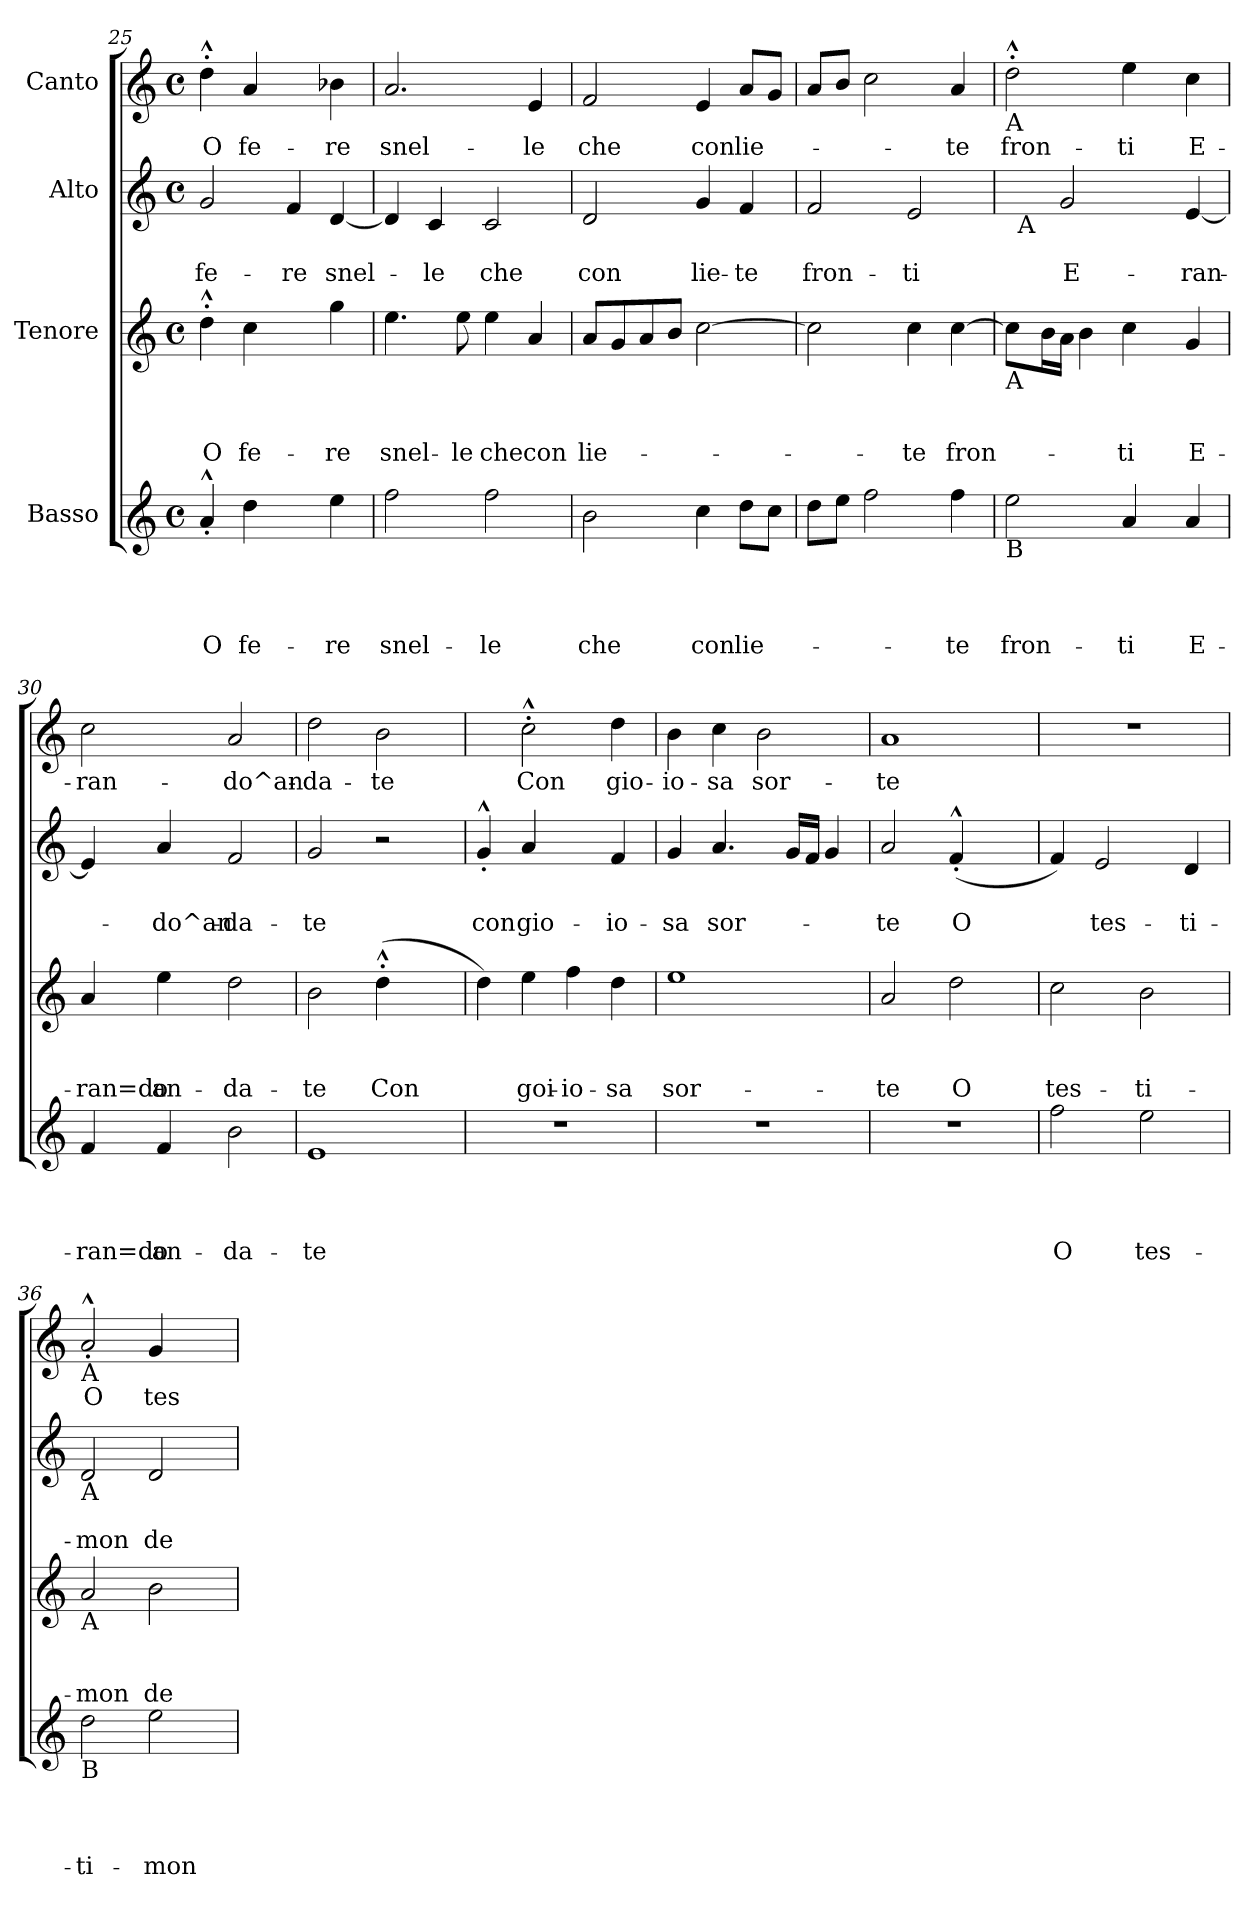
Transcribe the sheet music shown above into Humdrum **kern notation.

**kern	**text	**text	**text	**text	**kern	**text	**text	**text	**kern	**text	**text	**kern	**text
*part4	*part4	*part4	*part4	*part4	*part3	*part3	*part3	*part3	*part2	*part2	*part2	*part1	*part1
*staff4	*staff4	*staff4	*staff4	*staff4	*staff3	*staff3	*staff3	*staff3	*staff2	*staff2	*staff2	*staff1	*staff1
*I"Basso	*	*	*	*	*I"Tenore	*	*	*	*I"Alto	*	*	*I"Canto	*
*clefG2	*	*	*	*	*clefG2	*	*	*	*clefG2	*	*	*clefG2	*
*k[]	*	*	*	*	*k[]	*	*	*	*k[]	*	*	*k[]	*
*C:	*	*	*	*	*C:	*	*	*	*C:	*	*	*C:	*
*M4/4	*	*	*	*	*M4/4	*	*	*	*M4/4	*	*	*M4/4	*
*met(c)	*	*	*	*	*met(c)	*	*	*	*met(c)	*	*	*met(c)	*
=25	=25	=25	=25	=25	=25	=25	=25	=25	=25	=25	=25	=25	=25
!	!	!	!	!LO:LY:b	!	!	!	!LO:LY:b	!	!	!LO:LY:b	!	!LO:LY:b
4a^^<'</	.	.	.	O	4dd^^>'>\	.	.	O	2g/	.	fe-	4dd^^>'>\	O
!	!	!	!	!LO:LY:b	!	!	!	!LO:LY:b	!	!	!	!	!LO:LY:b
4dd\	.	.	.	fe-	4cc\	.	.	fe-	.	.	.	4a/	fe-
!	!	!	!	!	!	!	!	!	!	!	!LO:LY:b	!	!
4ryy	.	.	.	.	4ryy	.	.	.	4f/	.	-re	4ryy	.
!	!	!	!	!LO:LY:b	!	!	!	!LO:LY:b	!	!	!LO:LY:b	!	!LO:LY:b
4ee\	.	.	.	-re	4gg\	.	.	-re	[<4d/	.	snel-	4b-X\	-re
=26	=26	=26	=26	=26	=26	=26	=26	=26	=26	=26	=26	=26	=26
!	!	!	!	!LO:LY:b	!	!	!	!LO:LY:b	!	!	!	!	!LO:LY:b
2ff\	.	.	.	snel-	4.ee\	.	.	snel-	4d/]	.	.	2.a/	snel-
!	!	!	!	!	!	!	!	!	!	!	!LO:LY:b	!	!
.	.	.	.	.	.	.	.	.	4c/	.	-le	.	.
!	!	!	!	!	!	!	!	!LO:LY:b	!	!	!	!	!
.	.	.	.	.	8ee\	.	.	-le	.	.	.	.	.
!	!	!	!	!LO:LY:b	!	!	!	!LO:LY:b	!	!	!LO:LY:b	!	!
2ff\	.	.	.	-le	4ee\	.	.	che	2c/	.	che	.	.
!	!	!	!	!	!	!	!	!LO:LY:b	!	!	!	!	!LO:LY:b
.	.	.	.	.	4a/	.	.	con	.	.	.	4e/	-le
=27	=27	=27	=27	=27	=27	=27	=27	=27	=27	=27	=27	=27	=27
!	!	!	!	!LO:LY:b	!	!	!	!LO:LY:b	!	!	!LO:LY:b	!	!LO:LY:b
2b\	.	.	.	che	8a/L	.	.	lie-	2d/	.	con	2f/	che
.	.	.	.	.	8g/	.	.	.	.	.	.	.	.
.	.	.	.	.	8a/	.	.	.	.	.	.	.	.
.	.	.	.	.	8b/J	.	.	.	.	.	.	.	.
!	!	!	!	!LO:LY:b	!	!	!	!	!	!	!LO:LY:b	!	!LO:LY:b
4cc\	.	.	.	con	[>2cc\	.	.	.	4g/	.	lie-	4e/	con
!	!	!	!	!LO:LY:b	!	!	!	!	!	!	!LO:LY:b	!	!LO:LY:b
8dd\L	.	.	.	lie-	.	.	.	.	4f/	.	-te	8a/L	lie-
8cc\J	.	.	.	.	.	.	.	.	.	.	.	8g/J	.
=28	=28	=28	=28	=28	=28	=28	=28	=28	=28	=28	=28	=28	=28
!	!	!	!	!	!	!	!	!	!	!	!LO:LY:b	!	!
8dd\L	.	.	.	.	2cc\]	.	.	.	2f/	.	fron-	8a/L	.
8ee\J	.	.	.	.	.	.	.	.	.	.	.	8b/J	.
2ff\	.	.	.	.	.	.	.	.	.	.	.	2cc\	.
!	!	!	!	!	!	!	!	!LO:LY:b	!	!	!LO:LY:b	!	!
.	.	.	.	.	4cc\	.	.	-te	2e/	.	-ti	.	.
!	!	!	!	!LO:LY:b	!	!	!	!LO:LY:b	!	!	!	!	!LO:LY:b
4ff\	.	.	.	-te	[<4cc\	.	.	fron-	.	.	.	4a/	-te
!!LO:LB:g=z
=29	=29	=29	=29	=29	=29	=29	=29	=29	=29	=29	=29	=29	=29
!	!	!	!	!	!	!	!	!	!	!	!	!LO:TX:b:t=A	!
!	!	!	!	!	!LO:TX:b:t=A	!	!	!	!	!	!	!	!
!LO:TX:b:t=B	!	!	!	!	!	!	!	!	!	!	!	!	!
!	!	!	!	!LO:LY:b	!	!	!	!	!	!	!	!	!LO:LY:b
*	*	*	*	*	*	*	*	*	*^	*	*	*	*
2ee\	.	.	.	fron-	8cc\L]	.	.	.	8.ryy	32ryy	.	.	2dd^^>'>\	fron-
!	!	!	!	!	!	!	!	!	!	!LO:TX:b:t=A	!	!	!	!
.	.	.	.	.	.	.	.	.	.	2ryy	.	.	.	.
.	.	.	.	.	16b\L	.	.	.	.	.	.	.	.	.
!	!	!	!	!	!	!	!	!	!	!	!	!LO:LY:b	!	!
.	.	.	.	.	16a\JJ	.	.	.	2g/	.	.	E-	.	.
.	.	.	.	.	4b\	.	.	.	.	.	.	.	.	.
!	!	!	!	!LO:LY:b	!	!	!	!LO:LY:b	!	!	!	!	!	!LO:LY:b
4a/	.	.	.	-ti	4cc\	.	.	-ti	.	.	.	.	4ee\	-ti
.	.	.	.	.	.	.	.	.	.	4...ryy	.	.	.	.
.	.	.	.	.	.	.	.	.	16ryy	.	.	.	.	.
!	!	!	!	!LO:LY:b	!	!	!	!LO:LY:b	!	!	!	!LO:LY:b	!	!LO:LY:b
4a/	.	.	.	E-	4g/	.	.	E-	[<4e/	.	.	-ran-	4cc\	E-
=30	=30	=30	=30	=30	=30	=30	=30	=30	=30	=30	=30	=30	=30	=30
!	!	!	!	!LO:LY:b	!	!	!	!LO:LY:b	!	!	!	!	!	!LO:LY:b
*	*	*	*	*	*	*	*	*	*v	*v	*	*	*	*
4f/	.	.	.	-ran=do	4a/	.	.	-ran=do	4e/]	.	.	2cc\	-ran-
!	!	!	!	!LO:LY:b	!	!	!	!LO:LY:b	!	!	!LO:LY:b	!	!
4f/	.	.	.	an-	4ee\	.	.	an-	4a/	.	-do^an-	.	.
!	!	!	!	!LO:LY:b	!	!	!	!LO:LY:b	!	!	!LO:LY:b	!	!LO:LY:b
2b\	.	.	.	-da-	2dd\	.	.	-da-	2f/	.	-da-	2a/	-do^an-
=31	=31	=31	=31	=31	=31	=31	=31	=31	=31	=31	=31	=31	=31
!	!	!	!	!LO:LY:b	!	!	!	!LO:LY:b	!	!	!LO:LY:b	!	!LO:LY:b
1e	.	.	.	-te	2b\	.	.	-te	2g/	.	-te	2dd\	-da-
!	!	!	!	!	!	!	!	!LO:LY:b	!	!	!	!	!LO:LY:b
.	.	.	.	.	(>4dd^^>'>\	.	.	Con	2r	.	.	2b\	-te
.	.	.	.	.	4ryy	.	.	.	.	.	.	.	.
=32	=32	=32	=32	=32	=32	=32	=32	=32	=32	=32	=32	=32	=32
!	!	!	!	!	!	!	!	!	!	!	!LO:LY:b	!	!
1r	.	.	.	.	4dd\)	.	.	.	4g^^<'</	.	con	4ryy	.
!	!	!	!	!	!	!	!	!LO:LY:b	!	!	!LO:LY:b	!	!LO:LY:b
.	.	.	.	.	4ee\	.	.	goi-	4a/	.	gio-	2cc^^>'>\	Con
!	!	!	!	!	!	!	!	!LO:LY:b	!	!	!	!	!
.	.	.	.	.	4ff\	.	.	-io-	4ryy	.	.	.	.
!	!	!	!	!	!	!	!	!LO:LY:b	!	!	!LO:LY:b	!	!LO:LY:b
.	.	.	.	.	4dd\	.	.	-sa	4f/	.	-io-	4dd\	gio-
=33	=33	=33	=33	=33	=33	=33	=33	=33	=33	=33	=33	=33	=33
!	!	!	!	!	!	!	!	!LO:LY:b	!	!	!LO:LY:b	!	!LO:LY:b
1r	.	.	.	.	1ee	.	.	sor-	4g/	.	-sa	4b\	-io-
!	!	!	!	!	!	!	!	!	!	!	!LO:LY:b	!	!LO:LY:b
.	.	.	.	.	.	.	.	.	4.a/	.	sor-	4cc\	-sa
!	!	!	!	!	!	!	!	!	!	!	!	!	!LO:LY:b
.	.	.	.	.	.	.	.	.	.	.	.	2b\	sor-
.	.	.	.	.	.	.	.	.	16g/LL	.	.	.	.
.	.	.	.	.	.	.	.	.	16f/JJ	.	.	.	.
.	.	.	.	.	.	.	.	.	4g/	.	.	.	.
=34	=34	=34	=34	=34	=34	=34	=34	=34	=34	=34	=34	=34	=34
!	!	!	!	!	!	!	!	!LO:LY:b	!	!	!LO:LY:b	!	!LO:LY:b
1r	.	.	.	.	2a/	.	.	-te	2a/	.	-te	1a	-te
!	!	!	!	!	!	!	!	!LO:LY:b	!	!	!LO:LY:b	!	!
.	.	.	.	.	2dd\	.	.	O	(<4f^^<'</	.	O	.	.
.	.	.	.	.	.	.	.	.	4ryy	.	.	.	.
=35	=35	=35	=35	=35	=35	=35	=35	=35	=35	=35	=35	=35	=35
!	!	!	!	!LO:LY:b	!	!	!	!LO:LY:b	!	!	!	!	!
2ff\	.	.	.	O	2cc\	.	.	tes-	4f/)	.	.	1r	.
!	!	!	!	!	!	!	!	!	!	!	!LO:LY:b	!	!
.	.	.	.	.	.	.	.	.	2e/	.	tes-	.	.
!	!	!	!	!LO:LY:b	!	!	!	!LO:LY:b	!	!	!	!	!
2ee\	.	.	.	tes-	2b\	.	.	-ti-	.	.	.	.	.
!	!	!	!	!	!	!	!	!	!	!	!LO:LY:b	!	!
.	.	.	.	.	.	.	.	.	4d/	.	-ti-	.	.
!!LO:LB:g=z
=36	=36	=36	=36	=36	=36	=36	=36	=36	=36	=36	=36	=36	=36
!	!	!	!	!	!	!	!	!	!	!	!	!LO:TX:b:t=A	!
!	!	!	!	!	!	!	!	!	!LO:TX:b:t=A	!	!	!	!
!	!	!	!	!	!LO:TX:b:t=A	!	!	!	!	!	!	!	!
!LO:TX:b:t=B	!	!	!	!	!	!	!	!	!	!	!	!	!
!	!	!	!	!LO:LY:b	!	!	!	!LO:LY:b	!	!	!LO:LY:b	!	!LO:LY:b
2dd\	.	.	.	-ti-	2a/	.	.	-mon	2d/	.	-mon	2a^^<'</	O
!	!	!	!	!LO:LY:b	!	!	!	!LO:LY:b	!	!	!LO:LY:b	!	!LO:LY:b
2ee\	.	.	.	-mon	2b\	.	.	de	2d/	.	de	4g/	tes-
.	.	.	.	.	.	.	.	.	.	.	.	4ryy	.
=	=	=	=	=	=	=	=	=	=	=	=	=	=
*-	*-	*-	*-	*-	*-	*-	*-	*-	*-	*-	*-	*-	*-
